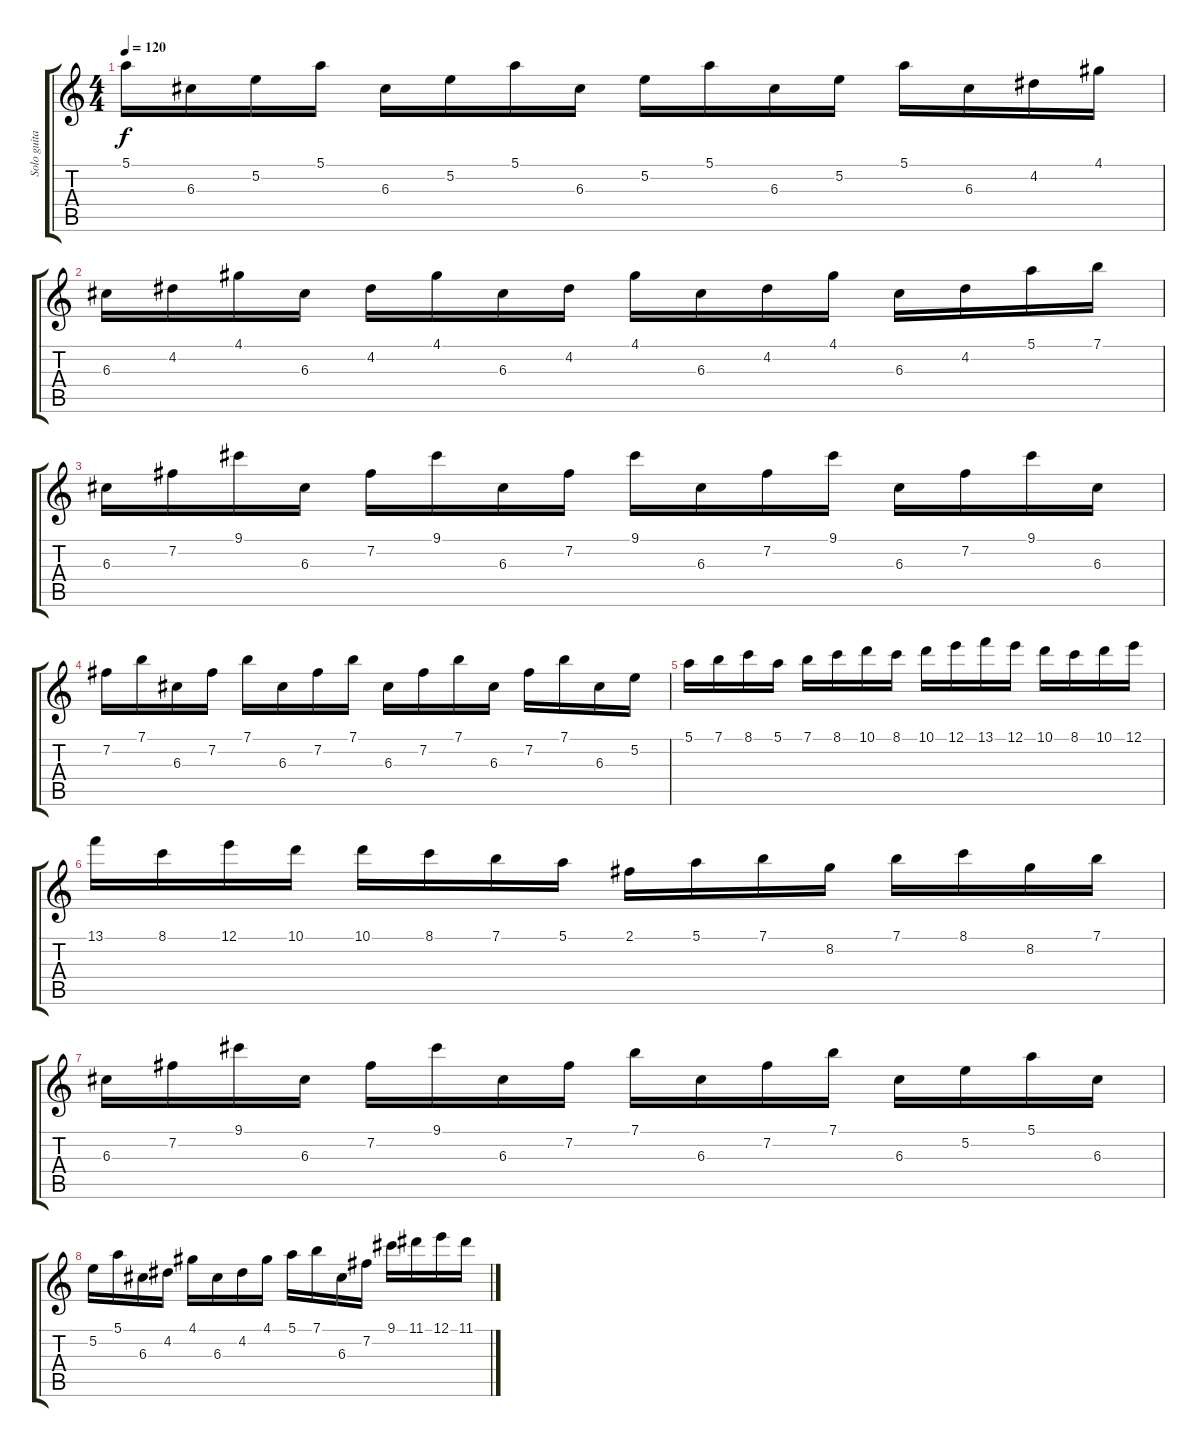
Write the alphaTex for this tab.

\track ("Solo guitar" "Solo guita") {instrument acousticguitarnylon}
\staff {score tabs}
\tuning (E4 B3 G3 D3 A2 E2) {hide}
\ts (4 4)
\tempo 120
\clef g2
\ks c
5.1.16{dy f} 6.3.16 5.2.16 5.1.16 6.3.16 5.2.16 5.1.16 6.3.16 5.2.16 5.1.16 6.3.16 5.2.16 5.1.16 6.3.16 4.2.16 4.1.16 |
6.3.16 4.2.16 4.1.16 6.3.16 4.2.16 4.1.16 6.3.16 4.2.16 4.1.16 6.3.16 4.2.16 4.1.16 6.3.16 4.2.16 5.1.16 7.1.16 |
6.3.16 7.2.16 9.1.16 6.3.16 7.2.16 9.1.16 6.3.16 7.2.16 9.1.16 6.3.16 7.2.16 9.1.16 6.3.16 7.2.16 9.1.16 6.3.16 |
7.2.16 7.1.16 6.3.16 7.2.16 7.1.16 6.3.16 7.2.16 7.1.16 6.3.16 7.2.16 7.1.16 6.3.16 7.2.16 7.1.16 6.3.16 5.2.16 |
5.1.16 7.1.16 8.1.16 5.1.16 7.1.16 8.1.16 10.1.16 8.1.16 10.1.16 12.1.16 13.1.16 12.1.16 10.1.16 8.1.16 10.1.16 12.1.16 |
13.1.16 8.1.16 12.1.16 10.1.16 10.1.16 8.1.16 7.1.16 5.1.16 2.1.16 5.1.16 7.1.16 8.2.16 7.1.16 8.1.16 8.2.16 7.1.16 |
6.3.16 7.2.16 9.1.16 6.3.16 7.2.16 9.1.16 6.3.16 7.2.16 7.1.16 6.3.16 7.2.16 7.1.16 6.3.16 5.2.16 5.1.16 6.3.16 |
5.2.16 5.1.16 6.3.16 4.2.16 4.1.16 6.3.16 4.2.16 4.1.16 5.1.16 7.1.16 6.3.16 7.2.16 9.1.16 11.1.16 12.1.16 11.1.16
